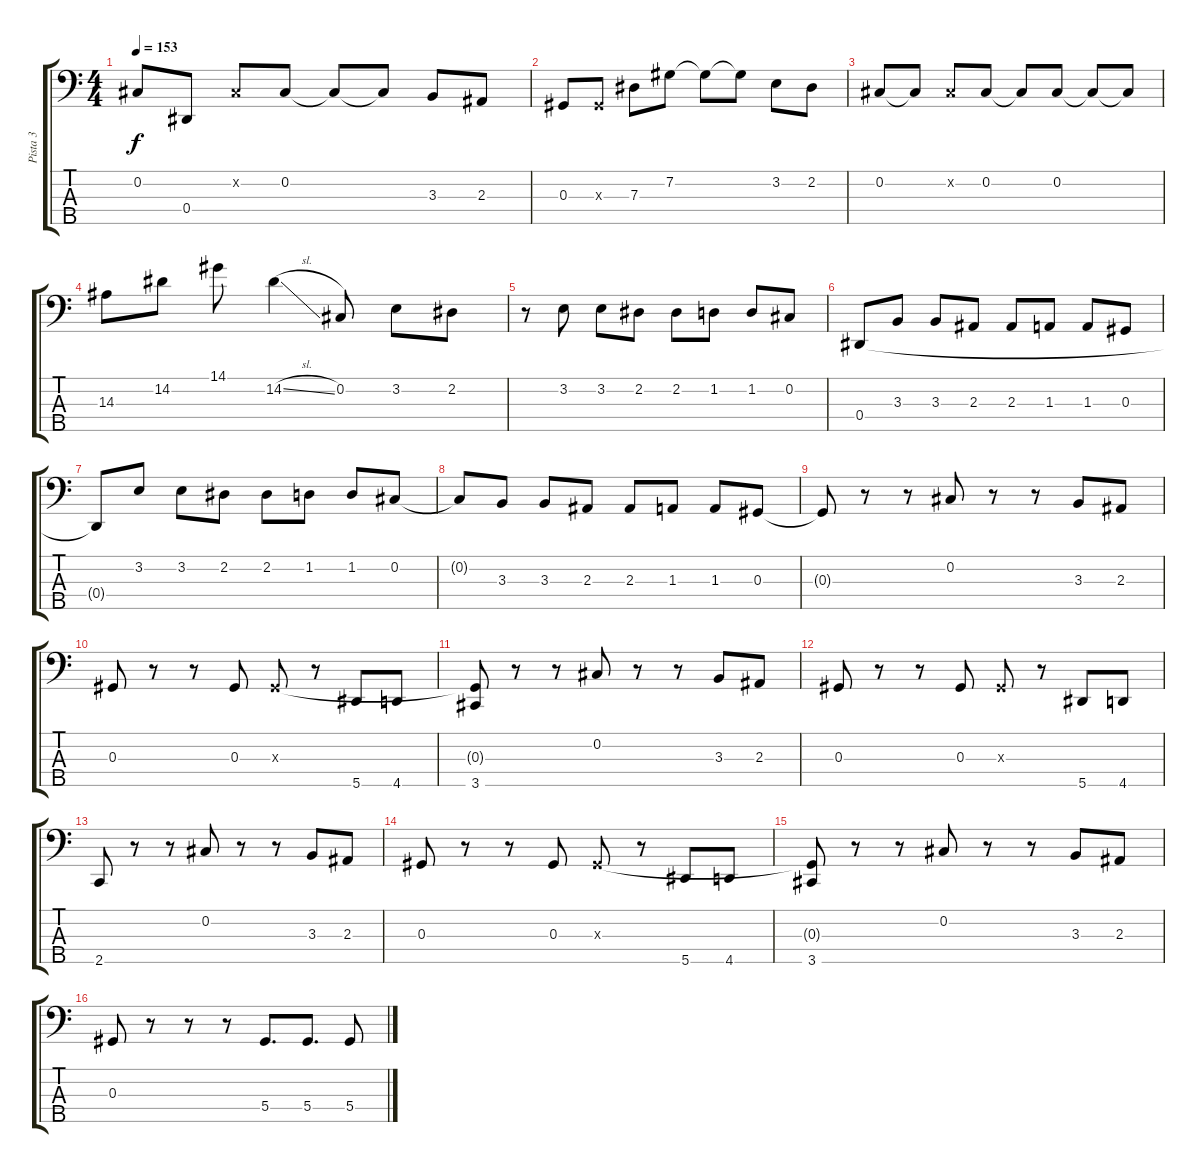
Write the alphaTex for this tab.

\track ("Pista 3" "Pista 3") {instrument electricbassfinger}
\staff {score tabs}
\tuning (Gb2 Db2 Ab1 Eb1 Bb0) {hide}
\ts (4 4)
\tempo 153
\clef f4
\ks c
0.2.8{dy f} 0.4.8 0.2{x}.8 0.2.8 0.2{t}.8 0.2{t}.8 3.3.8 2.3.8 |
0.3.8 0.3{x}.8 7.3.8 7.2.8 7.2{t}.8 7.2{t}.8 3.2.8 2.2.8 |
0.2.8 0.2{t}.8 0.2{x}.8 0.2.8 0.2{t}.8 0.2.8 0.2{t}.8 0.2{t}.8 |
14.3.8 14.2.8 14.1.8 14.2{sl}.4 0.2.8 3.2.8 2.2.8 |
r.8 3.2.8 3.2.8 2.2.8 2.2.8 1.2.8 1.2.8 0.2.8 |
0.4.8 3.3.8 3.3.8 2.3.8 2.3.8 1.3.8 1.3.8 0.3.8 |
0.4{t}.8 3.2.8 3.2.8 2.2.8 2.2.8 1.2.8 1.2.8 0.2.8 |
0.2{t}.8 3.3.8 3.3.8 2.3.8 2.3.8 1.3.8 1.3.8 0.3.8 |
0.3{t}.8 r.8 r.8 0.2.8 r.8 r.8 3.3.8 2.3.8 |
0.3.8 r.8 r.8 0.3.8 0.3{x}.8 r.8 5.5.8 4.5.8 |
(0.3{t} 3.5).8 r.8 r.8 0.2.8 r.8 r.8 3.3.8 2.3.8 |
0.3.8 r.8 r.8 0.3.8 0.3{x}.8 r.8 5.5.8 4.5.8 |
2.5.8 r.8 r.8 0.2.8 r.8 r.8 3.3.8 2.3.8 |
0.3.8 r.8 r.8 0.3.8 0.3{x}.8 r.8 5.5.8 4.5.8 |
(0.3{t} 3.5).8 r.8 r.8 0.2.8 r.8 r.8 3.3.8 2.3.8 |
0.3.8 r.8 r.8 r.8 5.4.8{d} 5.4.8{d} 5.4.8
